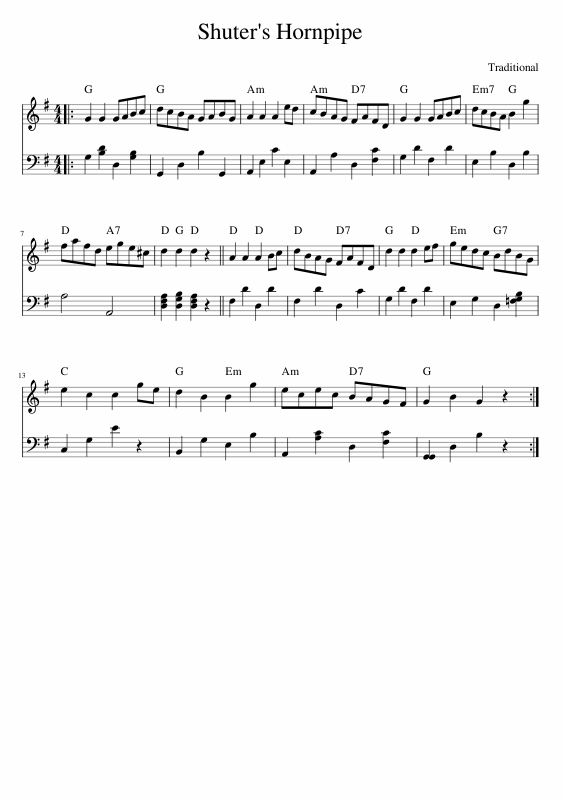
X:1
%%score 1 2
L:1/8
M:4/4
I:linebreak $
K:G
V:1 treble
V:2 bass
V:1
|: G2 G2 GABc | dcBA GABG | A2 A2 A2 ed | cBAG FAFD | G2 G2 GABc | %5
 dcBA B2 g2 |$ fafd ege^c | d2 d2 d2 z2 || A2 A2 A2 Bc | dBAG FAFD | %10
 d2 d2 d2 ef | gedc BdBG |$ e2 c2 c2 ge | d2 B2 B2 g2 | ecec BAGF | %15
 G2 B2 G2 z2 :| %16
V:2
|: G,2 [B,D]2 D,2 [G,B,]2 | G,,2 D,2 B,2 G,,2 | A,,2 E,2 C2 E,2 | A,,2 A,2 D,2 [F,C]2 | G,2 D2 F,2 D2 | %5
 E,2 B,2 D,2 B,2 |$ A,4 A,,4 | [D,F,A,]2 [D,G,B,]2 [D,F,A,]2 z2 || F,2 D2 D,2 D2 | F,2 D2 D,2 C2 | %10
 G,2 D2 F,2 D2 | E,2 G,2 D,2 [=F,G,B,]2 |$ C,2 G,2 E2 z2 | B,,2 G,2 E,2 B,2 | A,,2 [A,C]2 D,2 [F,C]2 | %15
 [G,,G,,]2 D,2 B,2 z2 :| %16
